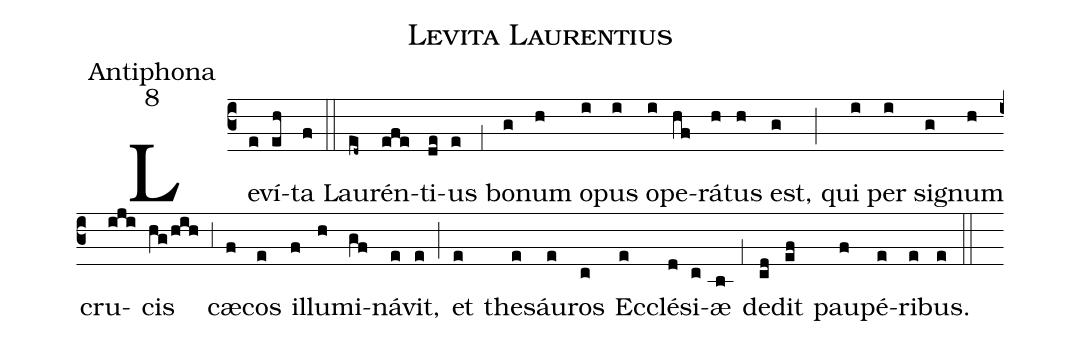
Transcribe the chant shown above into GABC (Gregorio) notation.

name:Levita Laurentius;
office-part:Antiphona;
mode:8;
%%
(c3) Le(e)ví(eh)ta(f) (::)
Lau(ed~)rén(efe)ti(de)us(e) (,1) bo(g)num(h) o(i)pus(i) o(i)pe(hf)rá(h)tus(h) est,(g) (;) qui(i) per(i) si(g)gnum(h) cru(iji)cis(hg/hih) (,3) cæ(f)cos(e) il(f)lu(h)mi(gf)ná(e)vit,(e) (;) et(e) the(e)sáu(e)ros(c) Ec(e)clé(d)si(c)æ(b) (,1) de(cd)dit(ef) pau(f)pé(e)ri(e)bus.(e) (::)
